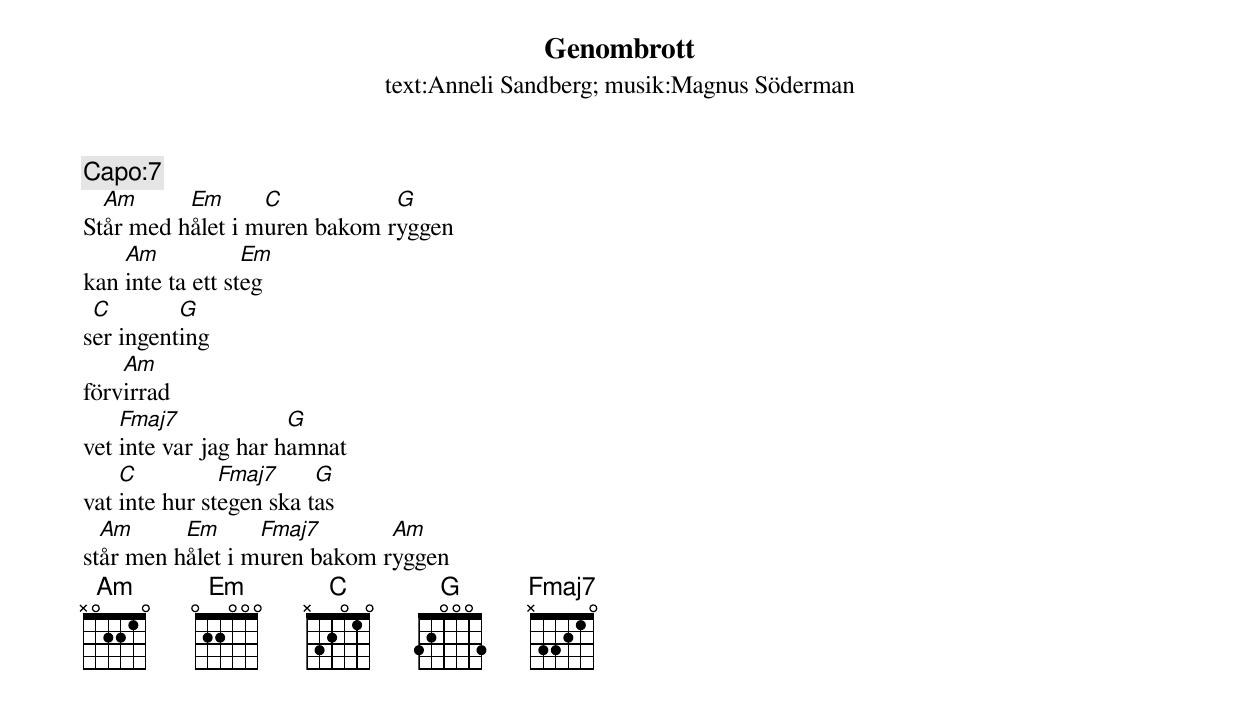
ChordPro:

{t:Genombrott}
{st:text:Anneli Sandberg}
{st:musik:Magnus Söderman}
{c:Capo:7}
St[Am]år med h[Em]ålet i m[C]uren bakom r[G]yggen
kan [Am]inte ta ett st[Em]eg
s[C]er ingent[G]ing
förv[Am]irrad
vet [Fmaj7]inte var jag har h[G]amnat
vat [C]inte hur st[Fmaj7]egen ska t[G]as
st[Am]år men h[Em]ålet i m[Fmaj7]uren bakom r[Am]yggen
